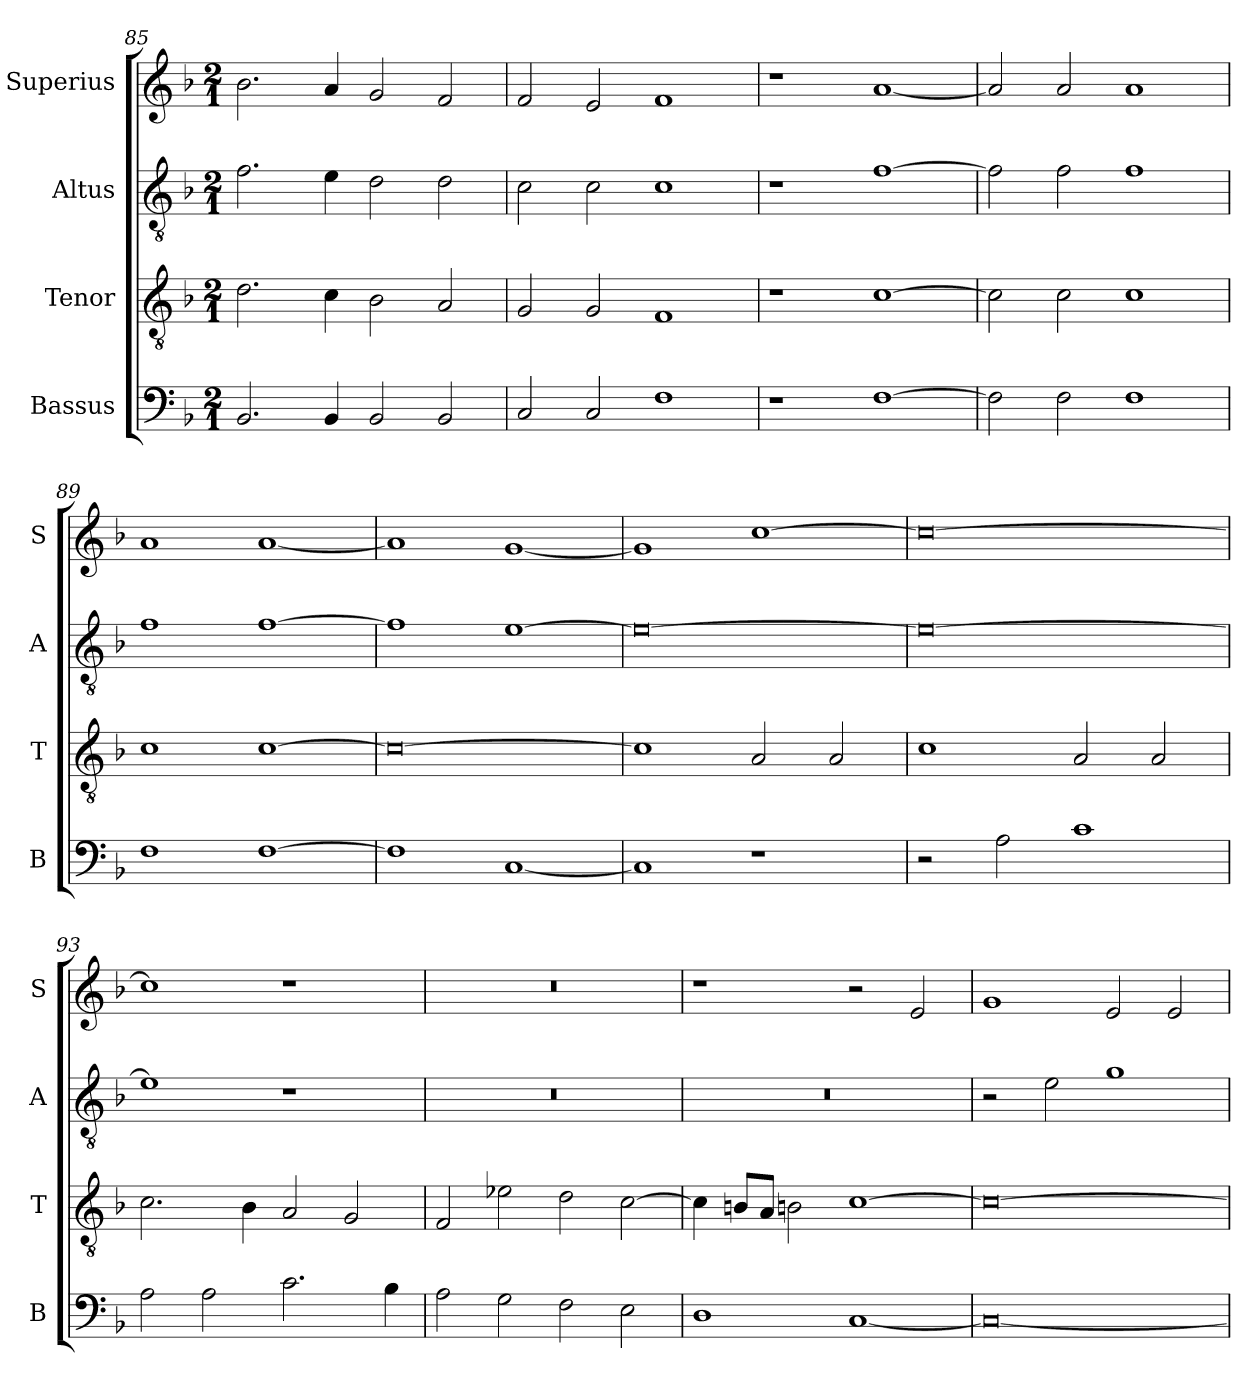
**kern	**kern	**kern	**kern
*part4	*part3	*part2	*part1
*staff4	*staff3	*staff2	*staff1
*I"Bassus	*I"Tenor	*I"Altus	*I"Superius
*I'B	*I'T	*I'A	*I'S
*clefF4	*clefGv2	*clefGv2	*clefG2
*k[b-]	*k[b-]	*k[b-]	*k[b-]
*F:	*F:	*F:	*F:
*M2/1	*M2/1	*M2/1	*M2/1
=85	=85	=85	=85
2.BB-	2.d	2.f	2.b-
4BB-	4c	4e	4a
2BB-	2B-	2d	2g
2BB-	2A	2d	2f
=86	=86	=86	=86
2C	2G	2c	2f
2C	2G	2c	2e
1F	1F	1c	1f
=87	=87	=87	=87
1r	1r	1r	1r
[1F	[1c	[1f	[1a
=88	=88	=88	=88
2F]	2c]	2f]	2a]
2F	2c	2f	2a
1F	1c	1f	1a
=89	=89	=89	=89
1F	1c	1f	1a
[1F	[1c	[1f	[1a
=90	=90	=90	=90
1F]	0c_	1f]	1a]
[1C	.	[1e	[1g
=91	=91	=91	=91
1C]	1c]	0e_	1g]
1r	2A	.	[1cc
.	2A	.	.
=92	=92	=92	=92
2r	1c	0e_	0cc_
2A	.	.	.
1c	2A	.	.
.	2A	.	.
=93	=93	=93	=93
2A	2.c	1e]	1cc]
2A	.	.	.
.	4B-	.	.
2.c	2A	1r	1r
.	2G	.	.
4B-	.	.	.
=94	=94	=94	=94
2A	2F	0r	0r
2G	2e-X	.	.
2F	2d	.	.
2E	[2c	.	.
=95	=95	=95	=95
1D	4c]	0r	1r
.	8BnL	.	.
.	8AJ	.	.
.	2Bn	.	.
[1C	[1c	.	2r
.	.	.	2e
=96	=96	=96	=96
0C_	0c_	2r	1g
.	.	2e	.
.	.	1g	2e
.	.	.	2e
=	=	=	=
*-	*-	*-	*-
